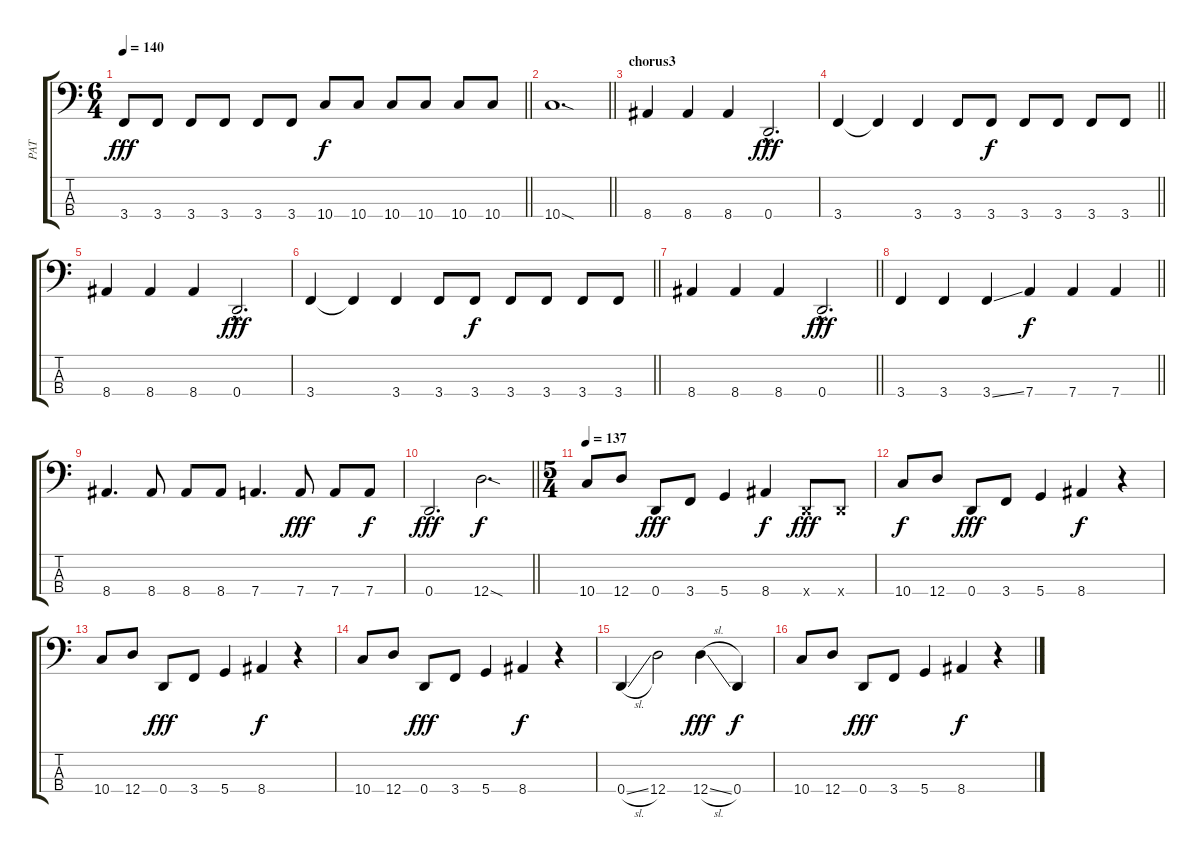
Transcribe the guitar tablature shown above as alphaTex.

\track ("PAT " "PAT ") {instrument slapbass2}
\staff {score tabs}
\tuning (G2 D2 A1 D1) {hide}
\ts (6 4)
\tempo 140
\clef f4
\barLineRight lightlight
\ks c
3.4.8{dy fff} 3.4.8 3.4.8 3.4.8 3.4.8 3.4.8 10.4.8{dy f} 10.4.8 10.4.8 10.4.8 10.4.8 10.4.8 |
\barLineRight lightlight
10.4{sod}.1{d} |
\section ("" "chorus3")
8.4.4 8.4.4 8.4.4 0.4{hac}.2{d dy fff} |
\barLineRight lightlight
3.4.4 3.4{t}.4 3.4.4 3.4.8 3.4.8{dy f} 3.4.8 3.4.8 3.4.8 3.4.8 |
8.4.4 8.4.4 8.4.4 0.4{hac}.2{d dy fff} |
\barLineRight lightlight
3.4.4 3.4{t}.4 3.4.4 3.4.8 3.4.8{dy f} 3.4.8 3.4.8 3.4.8 3.4.8 |
\barLineRight lightlight
8.4.4 8.4.4 8.4.4 0.4{hac}.2{d dy fff} |
\barLineRight lightlight
3.4.4 3.4.4 3.4{ss}.4 7.4.4{dy f} 7.4.4 7.4.4 |
8.4.4{d} 8.4.8 8.4.8 8.4.8 7.4.4{d} 7.4.8{dy fff} 7.4.8 7.4.8{dy f} |
\barLineRight lightlight
0.4.2{d dy fff} 12.4{sod}.2{d dy f} |
\ts (5 4)
\tempo 137
10.4.8 12.4.8 0.4.8{dy fff} 3.4.8 5.4.4 8.4.4{dy f} 0.4{x}.8{dy fff} 0.4{x}.8 |
10.4.8{dy f} 12.4.8 0.4.8{dy fff} 3.4.8 5.4.4 8.4.4{dy f} r.4 |
10.4.8 12.4.8 0.4.8{dy fff} 3.4.8 5.4.4 8.4.4{dy f} r.4 |
10.4.8 12.4.8 0.4.8{dy fff} 3.4.8 5.4.4 8.4.4{dy f} r.4 |
0.4{sl}.4 12.4.2 12.4{sl}.4{dy fff} 0.4.4{dy f} |
10.4.8 12.4.8 0.4.8{dy fff} 3.4.8 5.4.4 8.4.4{dy f} r.4
